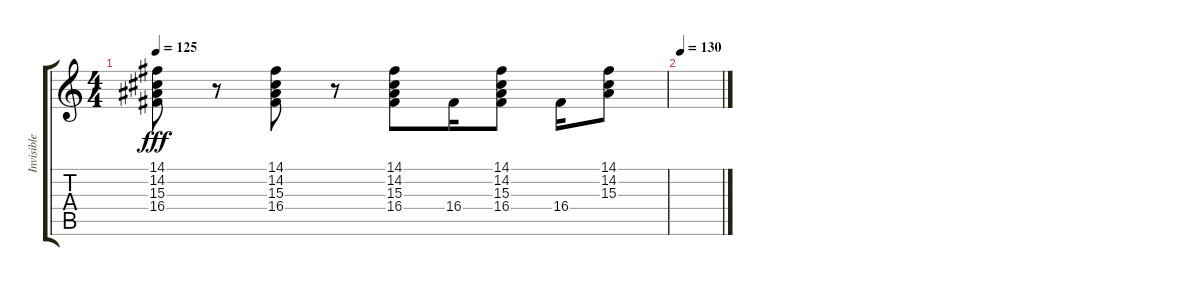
\track ("Invisible Man Optional Coming Soon" "Invisible ") {instrument rockorgan}
\staff {score tabs}
\tuning (E4 B3 G3 D3 A2 E2) {hide}
\ts (4 4)
\tempo 125
\clef g2
\ks c
(14.1 14.2 15.3 16.4).8{dy fff} r.8 (14.1 14.2 15.3 16.4).8 r.8 (14.1 14.2 15.3 16.4).8 16.4.16 (14.1 14.2 15.3 16.4).8 16.4.16 (14.1 14.2 15.3).8 |
\tempo 130
